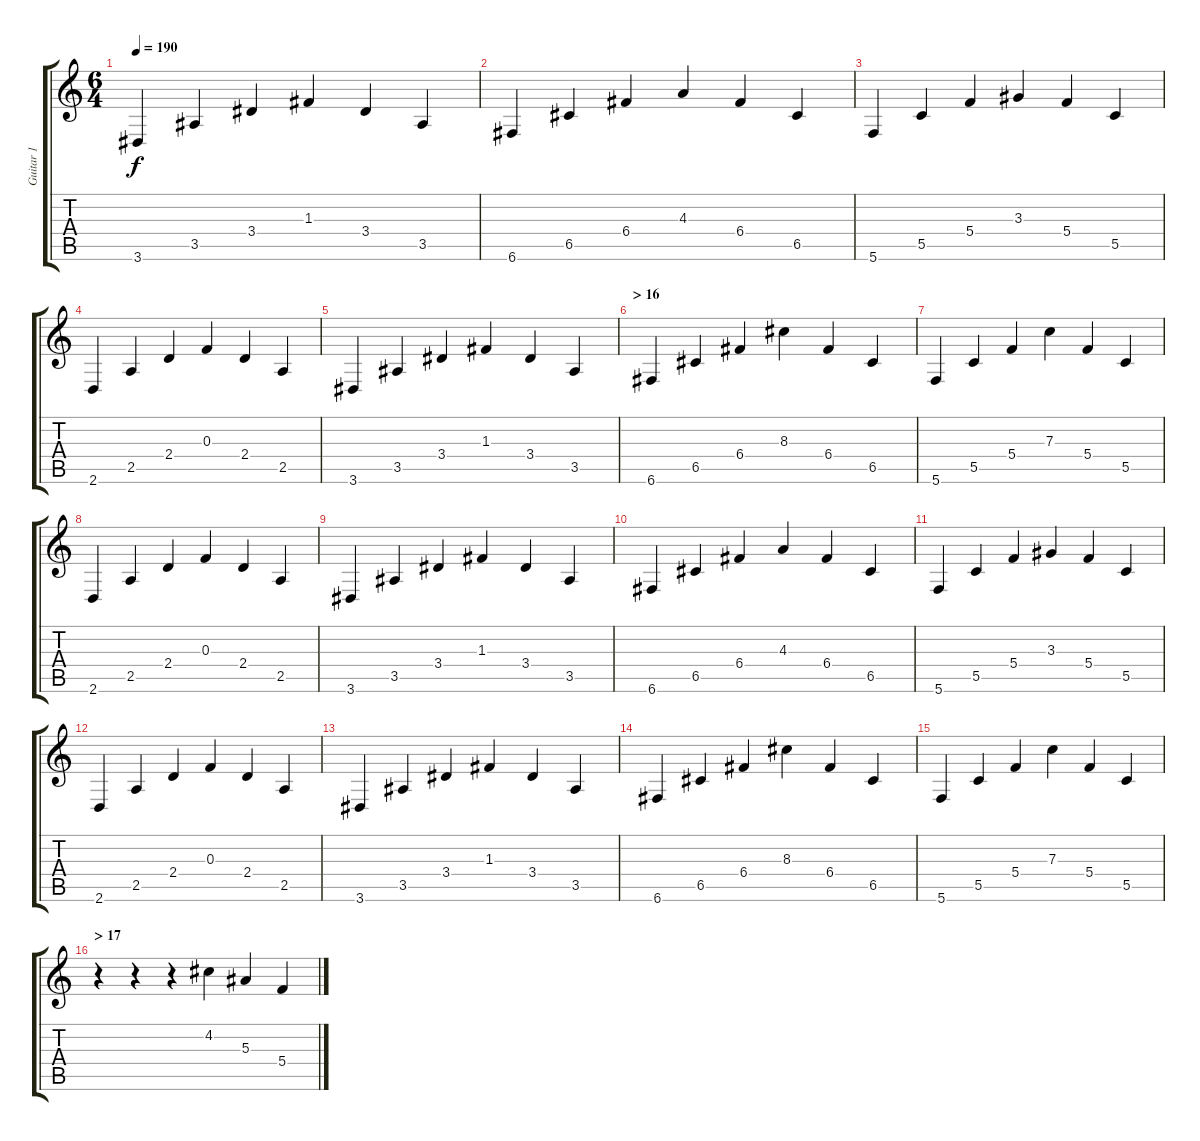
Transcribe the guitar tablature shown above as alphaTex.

\track ("Guitar 1" "Guitar 1") {instrument distortionguitar}
\staff {score tabs}
\tuning (D4 A3 F3 C3 G2 C2) {hide}
\ts (6 4)
\tempo 190
\clef g2
\ks c
3.6.4{dy f} 3.5.4 3.4.4 1.3.4 3.4.4 3.5.4 |
6.6.4 6.5.4 6.4.4 4.3.4 6.4.4 6.5.4 |
5.6.4 5.5.4 5.4.4 3.3.4 5.4.4 5.5.4 |
2.6.4 2.5.4 2.4.4 0.3.4 2.4.4 2.5.4 |
3.6.4 3.5.4 3.4.4 1.3.4 3.4.4 3.5.4 |
\section ("" "> 16")
6.6.4 6.5.4 6.4.4 8.3.4 6.4.4 6.5.4 |
5.6.4 5.5.4 5.4.4 7.3.4 5.4.4 5.5.4 |
2.6.4 2.5.4 2.4.4 0.3.4 2.4.4 2.5.4 |
3.6.4 3.5.4 3.4.4 1.3.4 3.4.4 3.5.4 |
6.6.4 6.5.4 6.4.4 4.3.4 6.4.4 6.5.4 |
5.6.4 5.5.4 5.4.4 3.3.4 5.4.4 5.5.4 |
2.6.4 2.5.4 2.4.4 0.3.4 2.4.4 2.5.4 |
3.6.4 3.5.4 3.4.4 1.3.4 3.4.4 3.5.4 |
6.6.4 6.5.4 6.4.4 8.3.4 6.4.4 6.5.4 |
5.6.4 5.5.4 5.4.4 7.3.4 5.4.4 5.5.4 |
\section ("" "> 17")
r.4 r.4 r.4 4.2.4 5.3.4 5.4.4
